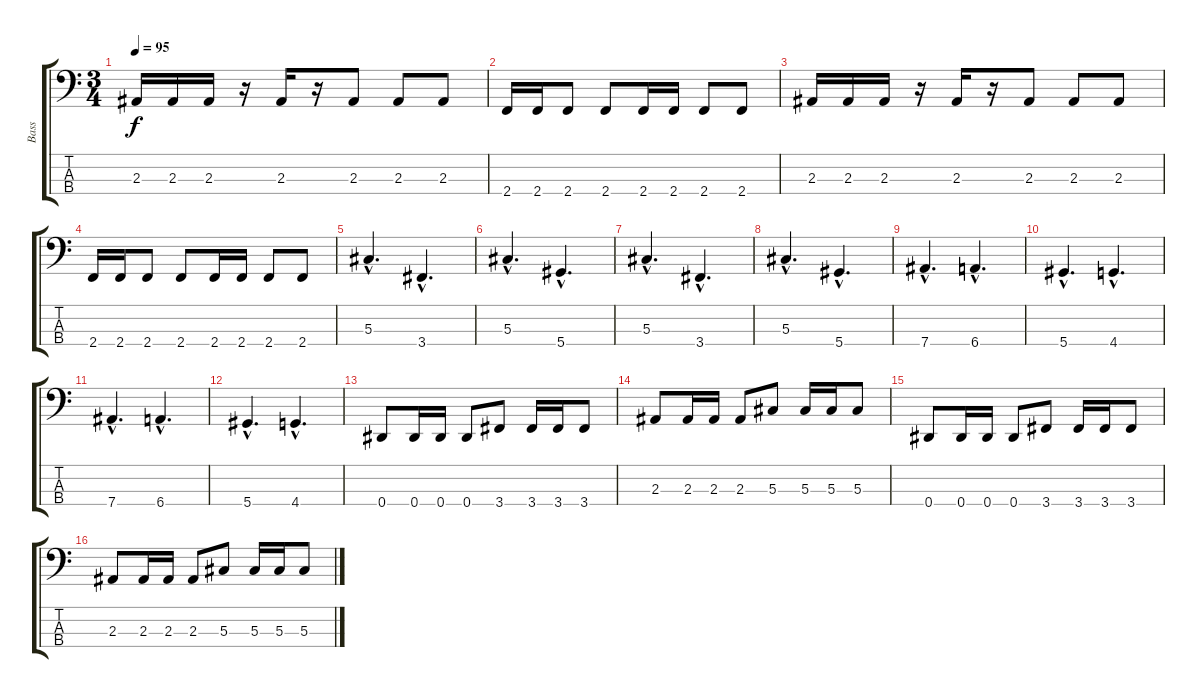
\track ("Bass" "Bass") {instrument fretlessbass}
\staff {score tabs}
\tuning (Gb2 Db2 Ab1 Eb1) {hide}
\ts (3 4)
\tempo 95
\clef f4
\ks c
2.3.16{dy f instrument fretlessbass} 2.3.16 2.3.16 r.16 2.3.16 r.16 2.3.8 2.3.8 2.3.8 |
2.4.16 2.4.16 2.4.8 2.4.8 2.4.16 2.4.16 2.4.8 2.4.8 |
2.3.16 2.3.16 2.3.16 r.16 2.3.16 r.16 2.3.8 2.3.8 2.3.8 |
2.4.16 2.4.16 2.4.8 2.4.8 2.4.16 2.4.16 2.4.8 2.4.8 |
5.3{hac}.4{d} 3.4{hac}.4{d} |
5.3{hac}.4{d} 5.4{hac}.4{d} |
5.3{hac}.4{d} 3.4{hac}.4{d} |
5.3{hac}.4{d} 5.4{hac}.4{d} |
7.4{hac}.4{d} 6.4{hac}.4{d} |
5.4{hac}.4{d} 4.4{hac}.4{d} |
7.4{hac}.4{d} 6.4{hac}.4{d} |
5.4{hac}.4{d} 4.4{hac}.4{d} |
0.4.8 0.4.16 0.4.16 0.4.8 3.4.8 3.4.16 3.4.16 3.4.8 |
2.3.8 2.3.16 2.3.16 2.3.8 5.3.8 5.3.16 5.3.16 5.3.8 |
0.4.8 0.4.16 0.4.16 0.4.8 3.4.8 3.4.16 3.4.16 3.4.8 |
2.3.8 2.3.16 2.3.16 2.3.8 5.3.8 5.3.16 5.3.16 5.3.8
